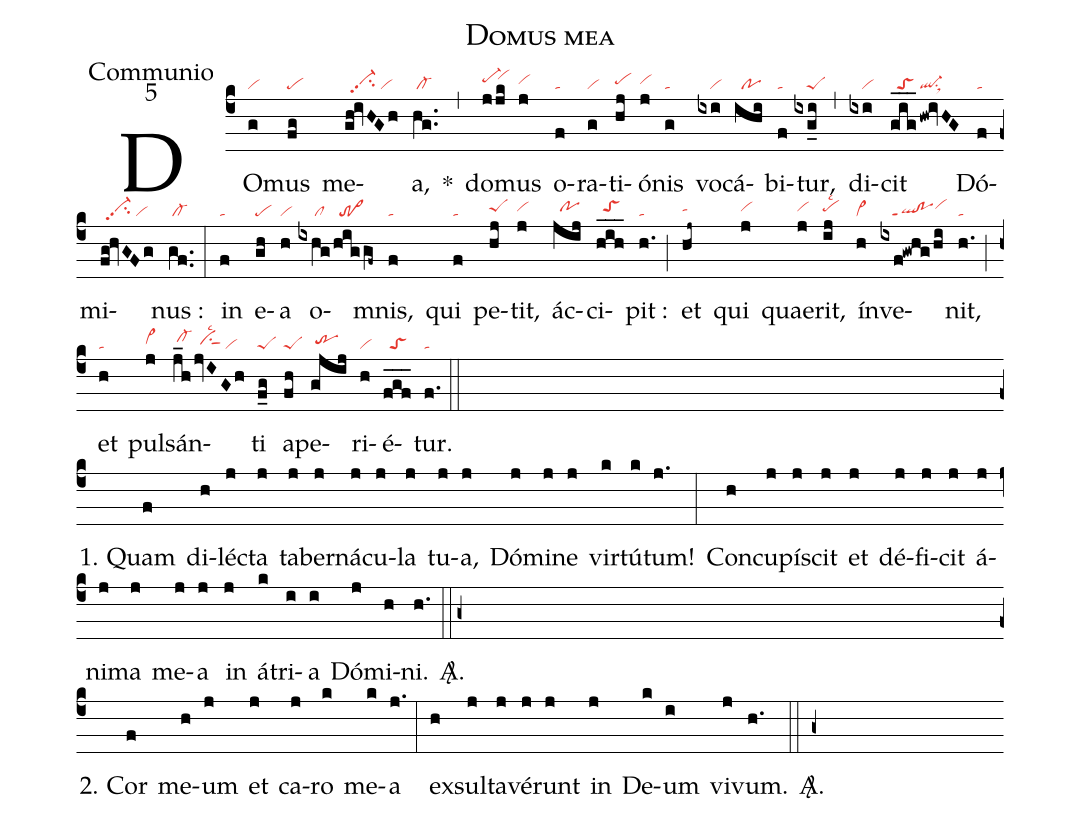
name:Domus mea;
office-part:Communio;
mode:5;
nabc-lines:1;
%%
(c4) DO(g|vi)mus(fg|pe) me(gh!ivHGh|//vi-hhpp2su2/vi)a,(hg..|/cl-) *(,)
do(jjk|pe-hi`vihj)mus(j|vihh) o(f|ta)ra(g|vi)ti(hj|pehh)ó(j|vihh)nis(g|ta)
vo(ixi|////vi)cá(ihi|//po)bi(f|ta)tur,(ixg_i|////peS) (,)
di(ixi|////vi)cit(g_i_g_|//toS|!hw!ivHG|ql-su1sux1) Dó(f|ta)mi(fg!hvGFg|//vi-hhpp2su2/vi)nus :(gf..|/cl-) (:)
in(f|ta) e(gh|pe)a(h|vi) o(ixhg|/////cl|/higgf~|//tr>)mnis,(f|ta)
qui(f|ta) pe(hj|peShh)tit,(j|vihh) ác(jij|//pohh)ci(h_i_h_|//toShh)pit :(h.|ta) (;)
et(hj~|tahh) qui(j|vihh) quae(j|vihh)rit,(ij|pehhlsc2) ín(h|vi>)ve(ixf!gwhg/hi|///ql!poppt1vihi)nit,(h.|ta) (;)
et(h|ta) pul(j|vi>hh)sán(j_h|/cl-hi|jvIGh|//ciShhlsc2/vi)ti(f_g|peS)
a(fh|peS)pe(gjij|/trhh)ri(h|vi)é(f_g_f_|//toS)tur.(f.|ta) (::Z)

1. Quam(f) di(h)léc(j)ta(j) ta(j)ber(j)ná(j)cu(j)la(j) tu(j)a,(j) Dó(j)mi(j)ne(j) vir(k)tú(k)tum!(j.) (:)  Con(h)cu(j)pí(j)scit(j) et(j) dé(j)fi(j)cit(j) á(j)ni(j)ma(j) me(j)a(j) in(j) á(k)tri(i)a(i) Dó(j)mi(h)ni.(h.) <sp>A/</sp>.(::g+Z)

2. Cor(f) me(h)um(j) et(j) ca(j)ro(k) me(k)a(j.) (:) ex(h)sul(j)ta(j)vé(j)runt(j) in(j) De(k)um(i) vi(j)vum.(h.) <sp>A/</sp>.(::g+)
